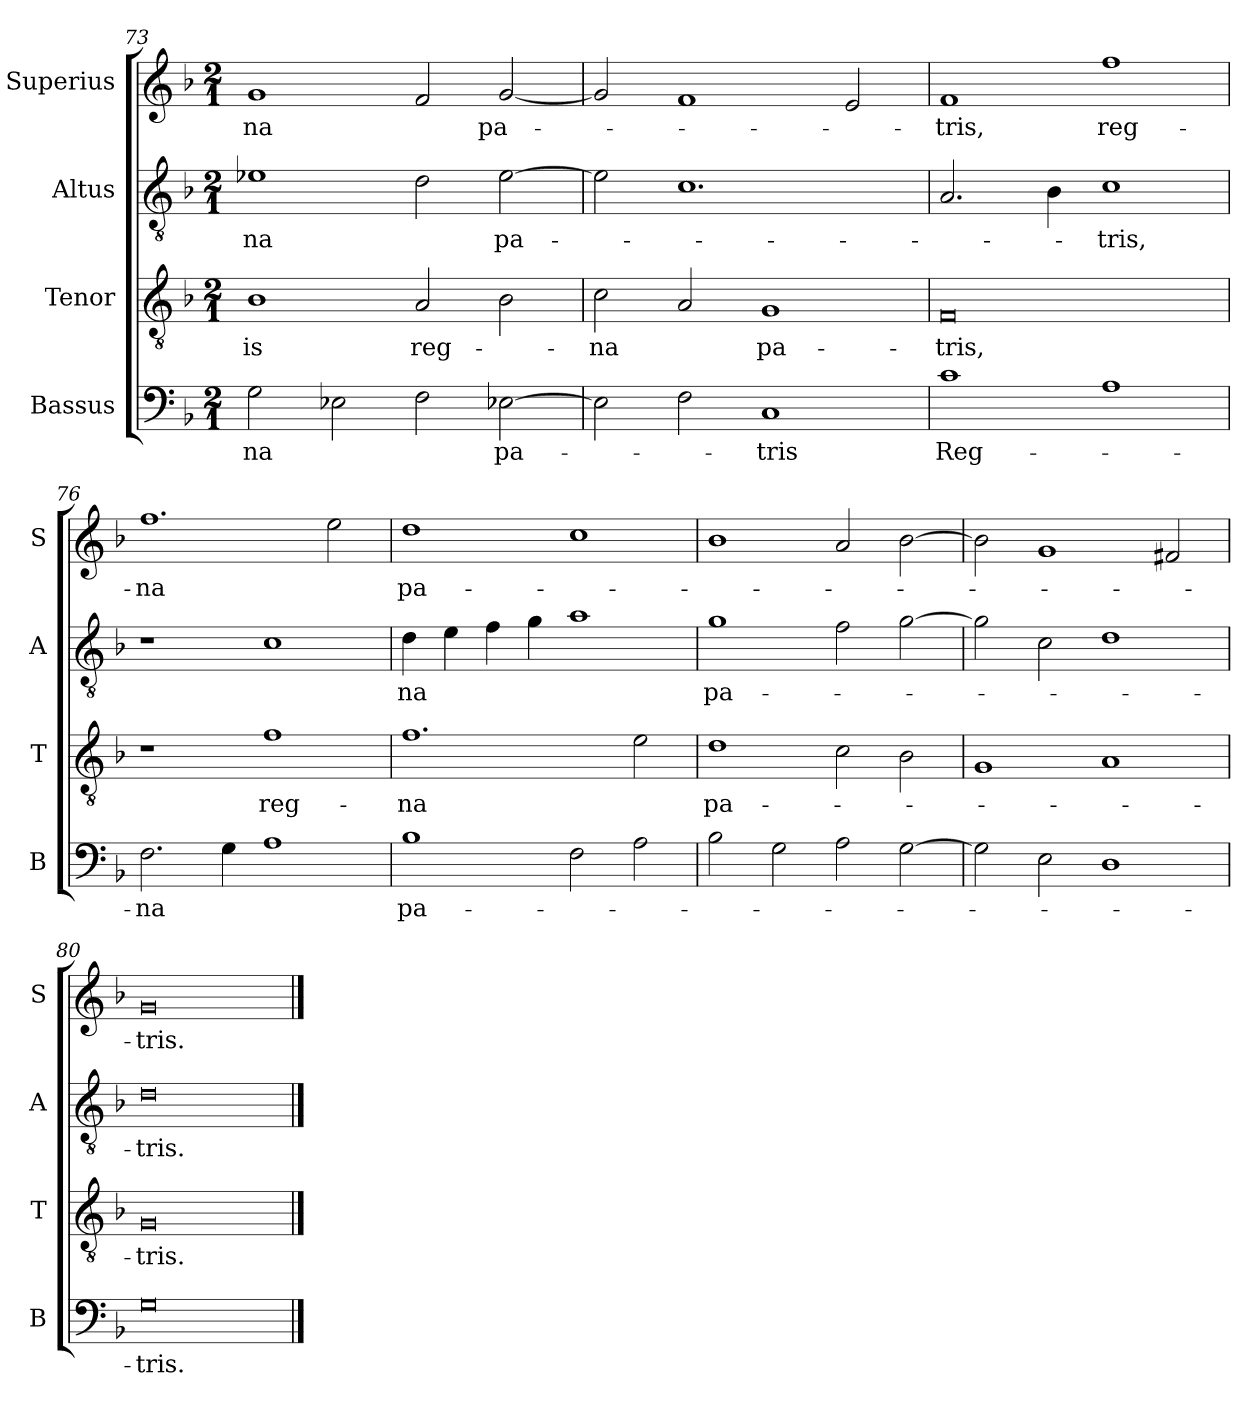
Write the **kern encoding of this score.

**kern	**text	**kern	**text	**kern	**text	**kern	**text
*part4	*part4	*part3	*part3	*part2	*part2	*part1	*part1
*staff4	*staff4	*staff3	*staff3	*staff2	*staff2	*staff1	*staff1
*I"Bassus	*	*I"Tenor	*	*I"Altus	*	*I"Superius	*
*I'B	*	*I'T	*	*I'A	*	*I'S	*
*clefF4	*	*clefGv2	*	*clefGv2	*	*clefG2	*
*k[b-]	*	*k[b-]	*	*k[b-]	*	*k[b-]	*
*M2/1	*	*M2/1	*	*M2/1	*	*M2/1	*
=73	=73	=73	=73	=73	=73	=73	=73
2G\	-na	1B-	-is	1e-X	-na	1g	-na
2E-X\	.	.	.	.	.	.	.
2F\	.	2A/	reg-	2d\	.	2f/	.
[2E-X\	pa-	2B-\	.	[2e-\	pa-	[2g/	pa-
=74	=74	=74	=74	=74	=74	=74	=74
2E-\]	.	2c\	-na	2e-\]	.	2g/]	.
2F\	.	2A/	.	1.c	.	1f	.
1C	-tris	1G	pa-	.	.	.	.
.	.	.	.	.	.	2e/	.
=75	=75	=75	=75	=75	=75	=75	=75
1c	Reg-	0F	-tris,	2.A/	.	1f	-tris,
.	.	.	.	4B-\	.	.	.
1A	.	.	.	1c	-tris,	1ff	reg-
=76	=76	=76	=76	=76	=76	=76	=76
2.F\	-na	1r	.	1r	.	1.ff	-na
4G\	.	.	.	.	.	.	.
1A	.	1f	reg-	1c	.	.	.
.	.	.	.	.	.	2ee\	.
=77	=77	=77	=77	=77	=77	=77	=77
1B-	pa-	1.f	-na	4d\	na	1dd	pa-
.	.	.	.	4e\	.	.	.
.	.	.	.	4f\	.	.	.
.	.	.	.	4g\	.	.	.
2F\	.	.	.	1a	.	1cc	.
2A\	.	2e\	.	.	.	.	.
=78	=78	=78	=78	=78	=78	=78	=78
2B-\	.	1d	pa-	1g	pa-	1b-	.
2G\	.	.	.	.	.	.	.
2A\	.	2c\	.	2f\	.	2a/	.
[2G\	.	2B-\	.	[2g\	.	[2b-\	.
=79	=79	=79	=79	=79	=79	=79	=79
2G\]	.	1G	.	2g\]	.	2b-\]	.
2E\	.	.	.	2c\	.	1g	.
1D	.	1A	.	1d	.	.	.
.	.	.	.	.	.	2f#X/	.
=80	=80	=80	=80	=80	=80	=80	=80
0G	-tris.	0G	-tris.	0d	-tris.	0g	-tris.
==	==	==	==	==	==	==	==
*-	*-	*-	*-	*-	*-	*-	*-
